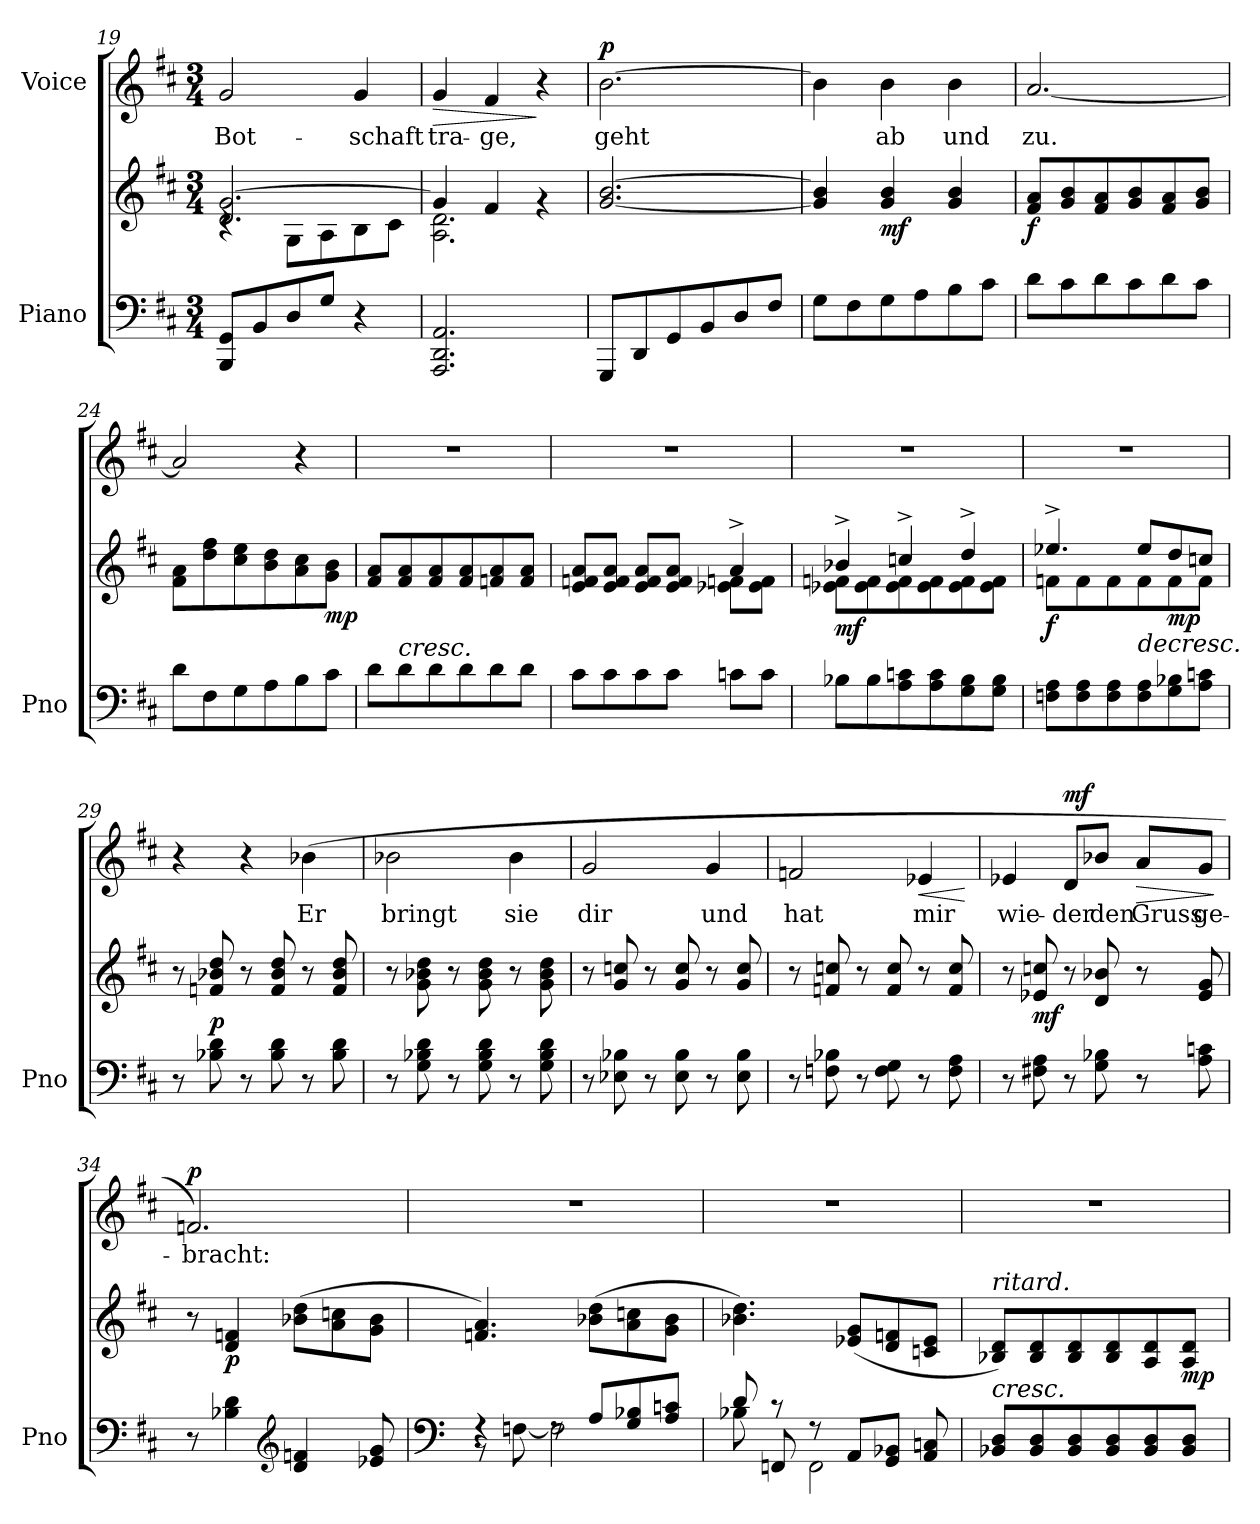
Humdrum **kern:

**kern	**kern	**dynam	**kern	**text	**dynam
*part2	*part2	*part2	*part1	*part1	*part1
*staff3	*staff2	*staff2/3	*staff1	*staff1	*staff1
*I"Piano	*	*	*I"Voice	*	*
*I'Pno	*	*	*	*	*
!!LO:LB:g=z
*clefF4	*clefG2	*	*clefG2	*	*
*k[f#c#]	*k[f#c#]	*	*k[f#c#]	*	*
*M3/4	*M3/4	*	*M3/4	*	*
=19	=19	=19	=19	=19	=19
*	*^	*	*	*	*
!	!	!	!	!	!LO:LY:b	!
8BBB/ 8GG/L	2.d/ [2.g/	4rc	.	2g/	Bot-	.
8BB/	.	.	.	.	.	.
8D/	.	8G\L	.	.	.	.
8G/J	.	8A\	.	.	.	.
!	!	!	!	!	!LO:LY:b	!
4r	.	8B\	.	4g/	-schaft	.
.	.	8c#\J	.	.	.	.
=20	=20	=20	=20	=20	=20	=20
!	!	!	!	!	!LO:LY:b	!LO:HP:b
2.AAA/ 2.DD/ 2.AA/	4g/]	2.A\ 2.d\	.	4g/	tra-	>
!	!	!	!	!	!LO:LY:b	!
.	4f#/	.	.	4f#/	-ge,	.
.	4rg	.	.	4r	.	]
*	*v	*v	*	*	*	*
=21	=21	=21	=21	=21	=21
!	!	!	!	!LO:LY:b	!LO:DY:b
8GGG/L	[2.g/ [2.b/	.	[2.b\	geht	p
8DD/	.	.	.	.	.
8GG/	.	.	.	.	.
8BB/	.	.	.	.	.
8D/	.	.	.	.	.
8F#/J	.	.	.	.	.
=22	=22	=22	=22	=22	=22
8G\L	4g/] 4b/]	.	4b\]	.	.
8F#\	.	.	.	.	.
!	!	!LO:DY:b	!	!LO:LY:b	!
8G\	4g/ 4b/	mf	4b\	-ab	.
8A\	.	.	.	.	.
!	!	!	!	!LO:LY:b	!
8B\	4g/ 4b/	.	4b\	und	.
8c#\J	.	.	.	.	.
=23	=23	=23	=23	=23	=23
!	!	!LO:DY:b	!	!LO:LY:b	!
8d\L	8f#/ 8a/L	f	[2.a/	zu.	.
8c#\	8g/ 8b/	.	.	.	.
8d\	8f#/ 8a/	.	.	.	.
8c#\	8g/ 8b/	.	.	.	.
8d\	8f#/ 8a/	.	.	.	.
8c#\J	8g/ 8b/J	.	.	.	.
=24	=24	=24	=24	=24	=24
8d\L	8f#\ 8a\L	.	2a/]	.	.
8F#\	8dd\ 8ff#\	.	.	.	.
8G\	8cc#\ 8ee\	.	.	.	.
8A\	8b\ 8dd\	.	.	.	.
8B\	8a\ 8cc#\	.	4r	.	.
!	!	!LO:DY:b	!	!	!
8c#\J	8g\ 8b\J	mp	.	.	.
!!LO:LB:g=z
=25	=25	=25	=25	=25	=25
8d\L	8f#/ 8a/L	.	2.r	.	.
!LO:TX:a:i:t=cresc.	!	!	!	!	!
8d\	8f#/ 8a/	.	.	.	.
8d\	8f#/ 8a/	.	.	.	.
8d\	8f#/ 8a/	.	.	.	.
8d\	8fn/ 8a/	.	.	.	.
8d\J	8f/ 8a/J	.	.	.	.
=26	=26	=26	=26	=26	=26
*	*^	*	*	*	*
8c#\L	8e/ 8fn/ 8a/L	2ryy	.	2.r	.	.
8c#\	8e/ 8f/ 8a/J	.	.	.	.	.
8c#\	8e/ 8f/ 8a/L	.	.	.	.	.
8c#\J	8e/ 8f/ 8a/J	.	.	.	.	.
8cn\L	4a^/	8e-X\ 8fn\L	.	.	.	.
8c\J	.	8e-\ 8f\J	.	.	.	.
=27	=27	=27	=27	=27	=27	=27
!	!	!	!LO:DY:b	!	!	!
8B-X\L	4b-X^/	8e-X\ 8fn\L	mf	2.r	.	.
8B-\	.	8e-\ 8f\	.	.	.	.
8A\ 8cn\	4ccn^/	8e-\ 8f\	.	.	.	.
8A\ 8c\	.	8e-\ 8f\	.	.	.	.
8G\ 8B-\	4dd^/	8e-\ 8f\	.	.	.	.
8G\ 8B-\J	.	8e-\ 8f\J	.	.	.	.
=28	=28	=28	=28	=28	=28	=28
!	!	!	!LO:DY:b	!	!	!
8Fn\ 8A\L	4.ee-X^/	8fn\L	f	2.r	.	.
8F\ 8A\	.	8f\	.	.	.	.
8F\ 8A\	.	8f\	.	.	.	.
!	!	!	!LO:HP:b	!	!	!
8F\ 8A\	8ee-/L	8f\	>	.	.	.
!	!	!	!LO:DY:b	!	!	!
8G\ 8B-X\	8dd/	8f\	mp	.	.	.
8A\ 8cn\J	8ccn/J	8f\J	.	.	.	.
*	*v	*v	*	*	*	*
.	.	]	.	.	.
=29	=29	=29	=29	=29	=29
8r	8r	.	4r	.	.
!	!	!LO:DY:a=2	!	!	!
8B-X\ 8d\	8fn/ 8b-X/ 8dd/	p	.	.	.
8r	8r	.	4r	.	.
8B-\ 8d\	8f/ 8b-/ 8dd/	.	.	.	.
!	!	!	!	!LO:LY:b	!
8r	8r	.	(>4b-X\	Er	.
8B-\ 8d\	8f/ 8b-/ 8dd/	.	.	.	.
!!LO:PB:g=z
=30	=30	=30	=30	=30	=30
!	!	!	!	!LO:LY:b	!
8r	8r	.	2b-X\	bringt	.
8G\ 8B-X\ 8d\	8g\ 8b-X\ 8dd\	.	.	.	.
8r	8r	.	.	.	.
8G\ 8B-\ 8d\	8g\ 8b-\ 8dd\	.	.	.	.
!	!	!	!	!LO:LY:b	!
8r	8r	.	4b-\	sie	.
8G\ 8B-\ 8d\	8g\ 8b-\ 8dd\	.	.	.	.
=31	=31	=31	=31	=31	=31
!	!	!	!	!LO:LY:b	!
8r	8r	.	2g/	dir	.
8E-X\ 8B-X\	8g/ 8ccn/	.	.	.	.
8r	8r	.	.	.	.
8E-\ 8B-\	8g/ 8cc/	.	.	.	.
!	!	!	!	!LO:LY:b	!
8r	8r	.	4g/	und	.
8E-\ 8B-\	8g/ 8cc/	.	.	.	.
=32	=32	=32	=32	=32	=32
!	!	!	!	!LO:LY:b	!
8r	8r	.	2fn/	hat	.
8Fn\ 8B-X\	8fn/ 8ccn/	.	.	.	.
8r	8r	.	.	.	.
8F\ 8G\	8f/ 8cc/	.	.	.	.
!	!	!	!	!LO:LY:b	!LO:HP:b
8r	8r	.	4e-X/	mir	<
8F\ 8A\	8f/ 8cc/	.	.	.	.
.	.	.	.	.	[
=33	=33	=33	=33	=33	=33
!	!	!	!	!LO:LY:b	!
8r	8r	.	4e-X/	wie-	.
!	!	!LO:DY:b	!	!	!
8F#X\ 8A\	8e-X/ 8ccn/	mf	.	.	.
!	!	!	!	!LO:LY:b	!LO:DY:a
8r	8r	.	8d/L	-der	mf
!	!	!	!	!LO:LY:b	!
8G\ 8B-X\	8d/ 8b-X/	.	8b-X/J	den	.
!	!	!	!	!LO:LY:b	!LO:HP:b
8r	8r	.	8a/L	Gruss	>
!	!	!	!	!LO:LY:b	!
8A\ 8cn\	8e-/ 8g/	.	8g/J	ge-	.
.	.	.	.	.	]
=34	=34	=34	=34	=34	=34
!	!	!	!	!LO:LY:b	!LO:DY:a
8r	8r	.	2.fn/)	-bracht:	p
!	!	!LO:DY:b	!	!	!
4B-X\ 4d\	4d/ 4fn/	p	.	.	.
*clefG2	*	*	*	*	*
4d/ 4fn/	(>8b-X\ 8dd\L	.	.	.	.
.	8a\ 8ccn\	.	.	.	.
8e-X/ 8g/	8g\ 8b-\J	.	.	.	.
!!LO:LB:g=z
=35	=35	=35	=35	=35	=35
*clefF4	*	*	*	*	*
*^	*	*	*	*	*
4rF	8r	4.fn/ 4.a/)	.	2.r	.	.
.	[8Fn\	.	.	.	.	.
8rF	2F\]	.	.	.	.	.
8A/L	.	(>8b-X\ 8dd\L	.	.	.	.
8G/ 8B-X/	.	8a\ 8ccn\	.	.	.	.
8A/ 8cn/J	.	8g\ 8b-\J	.	.	.	.
=36	=36	=36	=36	=36	=36	=36
8d/	8B-X\	4.b-X\ 4.dd\)	.	2.r	.	.
8FFn/	8rc	.	.	.	.	.
8r	2FF\	.	.	.	.	.
8AA/L	.	(<8e-X/ 8g/L	.	.	.	.
8GG/ 8BB-X/J	.	8d/ 8fn/	.	.	.	.
8AA/ 8Cn/	.	8cn/ 8e-/J	.	.	.	.
*v	*v	*	*	*	*	*
=37	=37	=37	=37	=37	=37
*	*	*	*MM78	*	*
!	!LO:TX:a:i:t=ritard.	!	!	!	!
!LO:TX:a:i:t=cresc.	!	!	!	!	!
*	*	*	*^	*	*
*	*	*	*	*^	*	*
8BB-X/ 8D/L	8B-X/ 8d/L)	.	2.r	4ryy	2ryy	.	.
8BB-/ 8D/	8B-/ 8d/	.	.	.	.	.	.
*	*	*	*MM76	*	*	*	*
8BB-/ 8D/	8B-/ 8d/	.	.	2ryy	.	.	.
8BB-/ 8D/	8B-/ 8d/	.	.	.	.	.	.
*	*	*	*MM73	*	*	*	*
8BB-/ 8D/	8A/ 8d/	.	.	.	4ryy	.	.
!	!	!LO:DY:b	!	!	!	!	!
8BB-/ 8D/J	8A/ 8d/J	mp	.	.	.	.	.
*	*	*	*v	*v	*v	*	*
=	=	=	=	=	=
*-	*-	*-	*-	*-	*-
